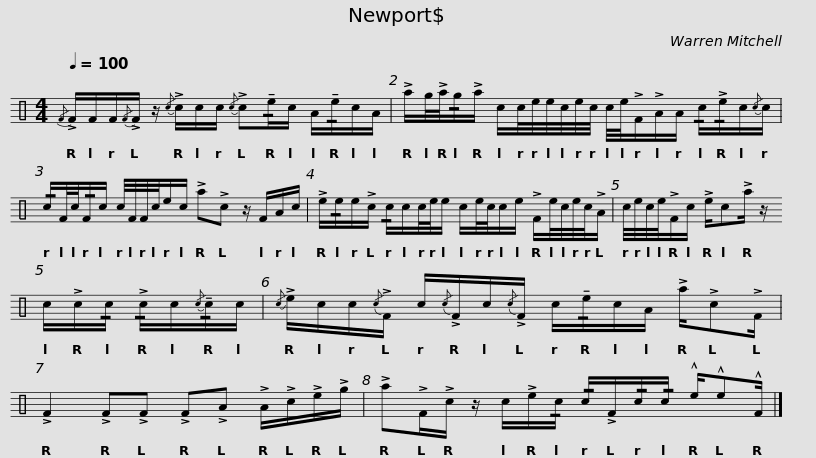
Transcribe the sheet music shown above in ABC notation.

X:1
L:1/8
Q:1/4=100
M:4/4
I:linebreak $
K:C
V:1 perc
K:none
V:1
{/F} !>!F/F/F/{/F}!>!F/ z/{/c} !>!c/c/c/{/c} !>!c!/!!tenuto!e/c/ A/!/!!tenuto!e/c/A/ | !>!a/g/4!>!a/4!/!g/!>!a/ c/c/4e/4e/4c/4e/4c/4 c/4e/4!>!F/!>!A/A/ !/!c/!/!!>!e/c/{/c}c/ |$ !/!c/F/4c/4!/!F/c/ c/4F/4F/4c/4e/c/ !>!a!>!c z/ F/A/c/ | !>!e/!/!e/e/!>!c/ !/!c/c/c/4e/4e/ c/e/4c/4c/e/ !>!F/e/4c/4e/4c/4!>!A/ |$ c/4e/4c/4e/4!>!F/c/ !>!e/c!>!a/ z/ c/!>!c/!/!c/ !/!!>!c/c/{/c}!/!!tenuto!c/c/ | %5
{/c} !>!e/c/c/{/c}!>!F/ c/{/c}!>!F/c/{/c}!>!F/ c/!/!!tenuto!e/c/A/ !>!a/!>!c!>!F/ | !>!F2 !>!F!>!F !>!F!>!A !>!A/!>!c/!>!e/!>!g/ |$ !>!a!>!F/!>!c/ z/ c/!>!e/!/!c/ !/!c/!>!F/!/!c/!/!c/ !^!e/!^!e!^!F/ |] %8
